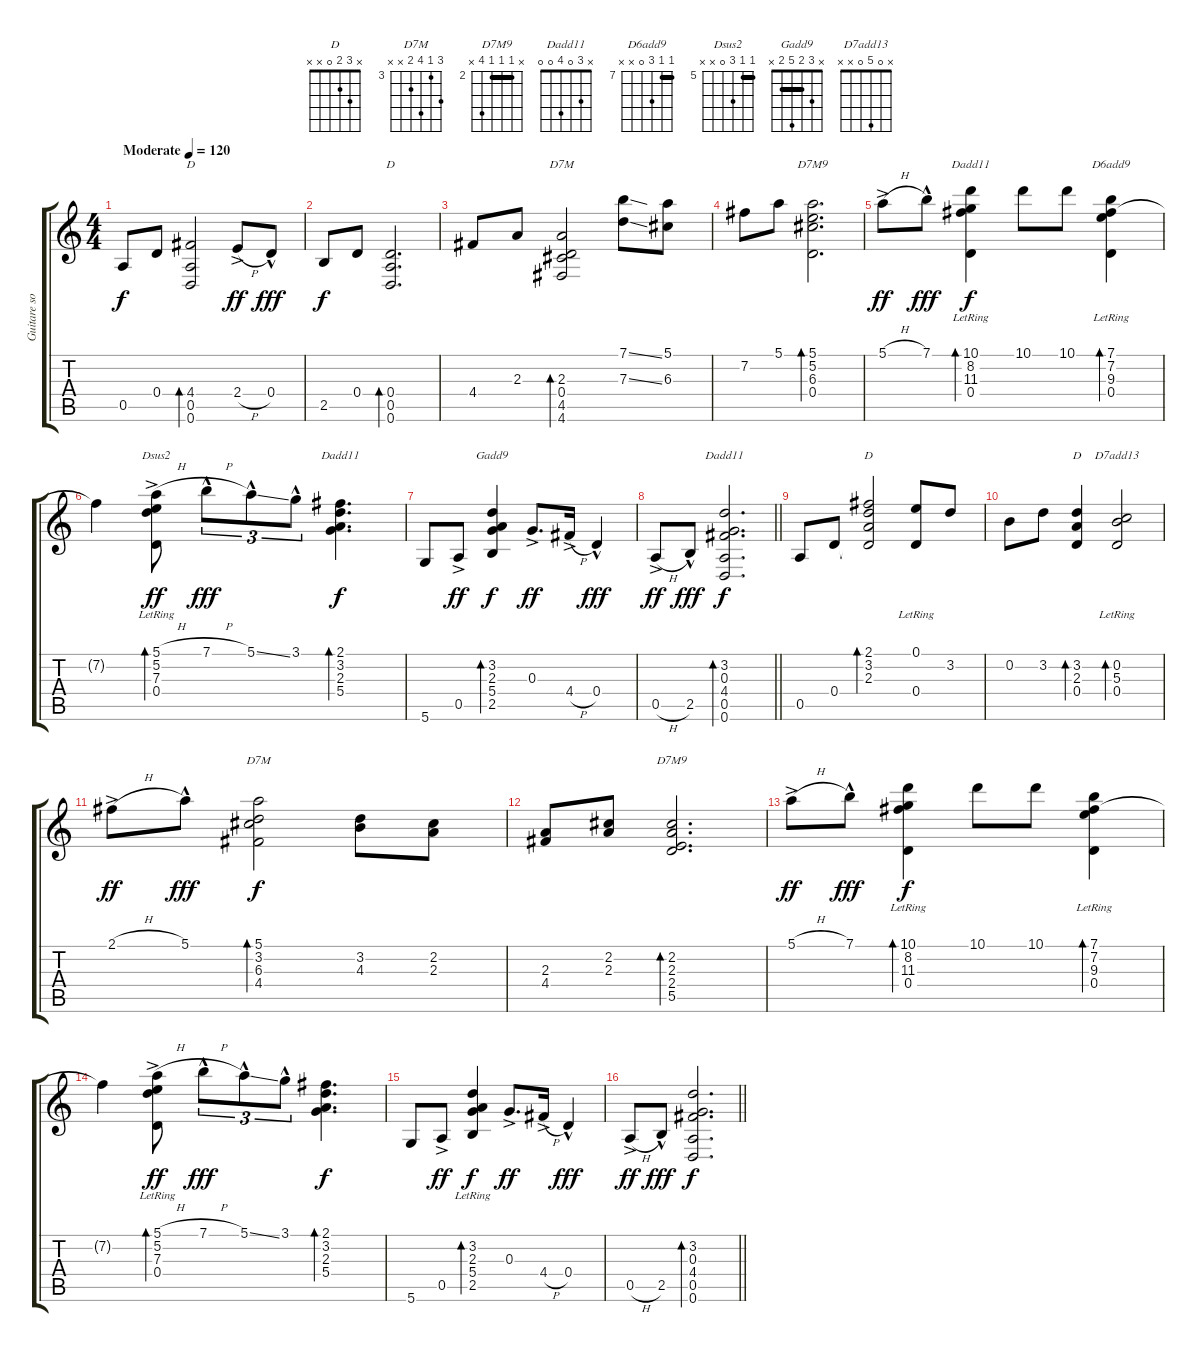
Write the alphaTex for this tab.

\track ("Guitare solo" "Guitare so") {instrument acousticguitarsteel}
\staff {score tabs}
\tuning (E4 B3 G3 D3 A2 D2) {hide}
\chord ("D" x x x 4 0 0)
\chord ("D" x x x 0 0 0)
\chord ("D7M" x x 2 0 4 4)
\chord ("D7M9" 5 5 6 0 x x) {firstfret 5 barre 5}
\chord ("Dadd11" 10 8 11 0 x x) {firstfret 8}
\chord ("D6add9" 7 7 9 0 x x) {firstfret 7 barre 7}
\chord ("Dsus2" 5 5 7 0 x x) {firstfret 5 barre 5}
\chord ("Dadd11" 2 3 2 5 x x) {barre 2}
\chord ("Gadd9" x 3 2 5 2 x) {barre 2}
\chord ("Dadd11" x 3 0 4 0 0)
\chord ("D" 2 3 2 0 0 x) {barre 2}
\chord ("D" x 3 2 0 x x)
\chord ("D7add13" x 0 5 0 x x)
\chord ("D7M" 5 3 6 4 x x) {firstfret 3}
\chord ("D7M9" x 2 2 2 5 x) {firstfret 2 barre 2}
\ts (4 4)
\tempo (120 "Moderate")
\clef g2
\ks c
0.5.8{dy f instrument acousticguitarsteel} 0.4.8 (4.4 0.5 0.6).2{bd 480 ch "D"} 2.4{h ac}.8{dy ff} 0.4{hac}.8{dy fff} |
2.5.8{dy f} 0.4.8 (0.4 0.5 0.6).2{d bd 480 ch "D"} |
4.4.8 2.3.8 (2.3 0.4 4.5 4.6).2{bd 240 ch "D7M"} (7.1{ss} 7.3{ss}).8 (5.1 6.3).8 |
7.2.8 5.1.8 (5.1 5.2 6.3 0.4).2{d bd 240 ch "D7M9"} |
5.1{h ac}.8{dy ff} 7.1{hac}.8{dy fff} (10.1{lr} 8.2{lr} 11.3{lr} 0.4{lr}).4{bd 480 ch "Dadd11" dy f} 10.1.8 10.1.8 (7.1{lr} 7.2{lr} 9.3{lr} 0.4{lr}).4{bd 480 ch "D6add9"} |
7.2{t}.4 (5.1{h ac lr} 5.2{lr} 7.3{lr} 0.4{lr}).8{bd 480 ch "Dsus2" dy ff} 7.1{h hac}.8{tu (3 2) dy fff} 5.1{ss hac}.8{tu (3 2)} 3.1{hac}.8{tu (3 2)} (2.1 3.2 2.3 5.4).4{d bd 480 ch "Dadd11" dy f} |
5.6.8 0.5{ac}.8{dy ff} (3.2 2.3 5.4 2.5).4{bd 480 ch "Gadd9" dy f} 0.3{ac}.8{d dy ff} 4.4{h ac}.16 0.4{hac}.4{dy fff} |
\barLineRight lightlight
0.5{h ac}.8{dy ff} 2.5{hac}.8{dy fff} (3.2 0.3 4.4 0.5 0.6).2{d bd 480 ch "Dadd11" dy f} |
0.5.8 0.4.8 (2.1 3.2 2.3 0.4{t}).2{bd 480 ch "D"} (0.1 0.4{lr}).8 3.2.8 |
0.2.8 3.2.8 (3.2 2.3 0.4).4{bd 480 ch "D"} (0.2 5.3{lr} 0.4).2{bd 480 ch "D7add13"} |
2.1{h ac}.8{dy ff} 5.1{hac}.8{dy fff} (5.1 3.2 6.3 4.4).2{bd 240 ch "D7M" dy f} (3.2 4.3).8 (2.2 2.3).8 |
(2.3 4.4).8 (2.2 2.3).8 (2.2 2.3 2.4 5.5).2{d bd 240 ch "D7M9"} |
5.1{h ac}.8{dy ff} 7.1{hac}.8{dy fff} (10.1{lr} 8.2{lr} 11.3{lr} 0.4{lr}).4{bd 480 dy f} 10.1.8 10.1.8 (7.1{lr} 7.2{lr} 9.3{lr} 0.4{lr}).4{bd 480} |
7.2{t}.4 (5.1{h ac lr} 5.2{lr} 7.3{lr} 0.4{lr}).8{bd 480 dy ff} 7.1{h hac}.8{tu (3 2) dy fff} 5.1{ss hac}.8{tu (3 2)} 3.1{hac}.8{tu (3 2)} (2.1 3.2 2.3 5.4).4{d bd 480 dy f} |
5.6.8 0.5{ac}.8{dy ff} (3.2{lr} 2.3{lr} 5.4{lr} 2.5{lr}).4{bd 480 dy f} 0.3{ac}.8{d dy ff} 4.4{h ac}.16 0.4{hac}.4{dy fff} |
\barLineRight lightlight
0.5{h ac}.8{dy ff} 2.5{hac}.8{dy fff} (3.2 0.3 4.4 0.5 0.6).2{d bd 480 dy f}
